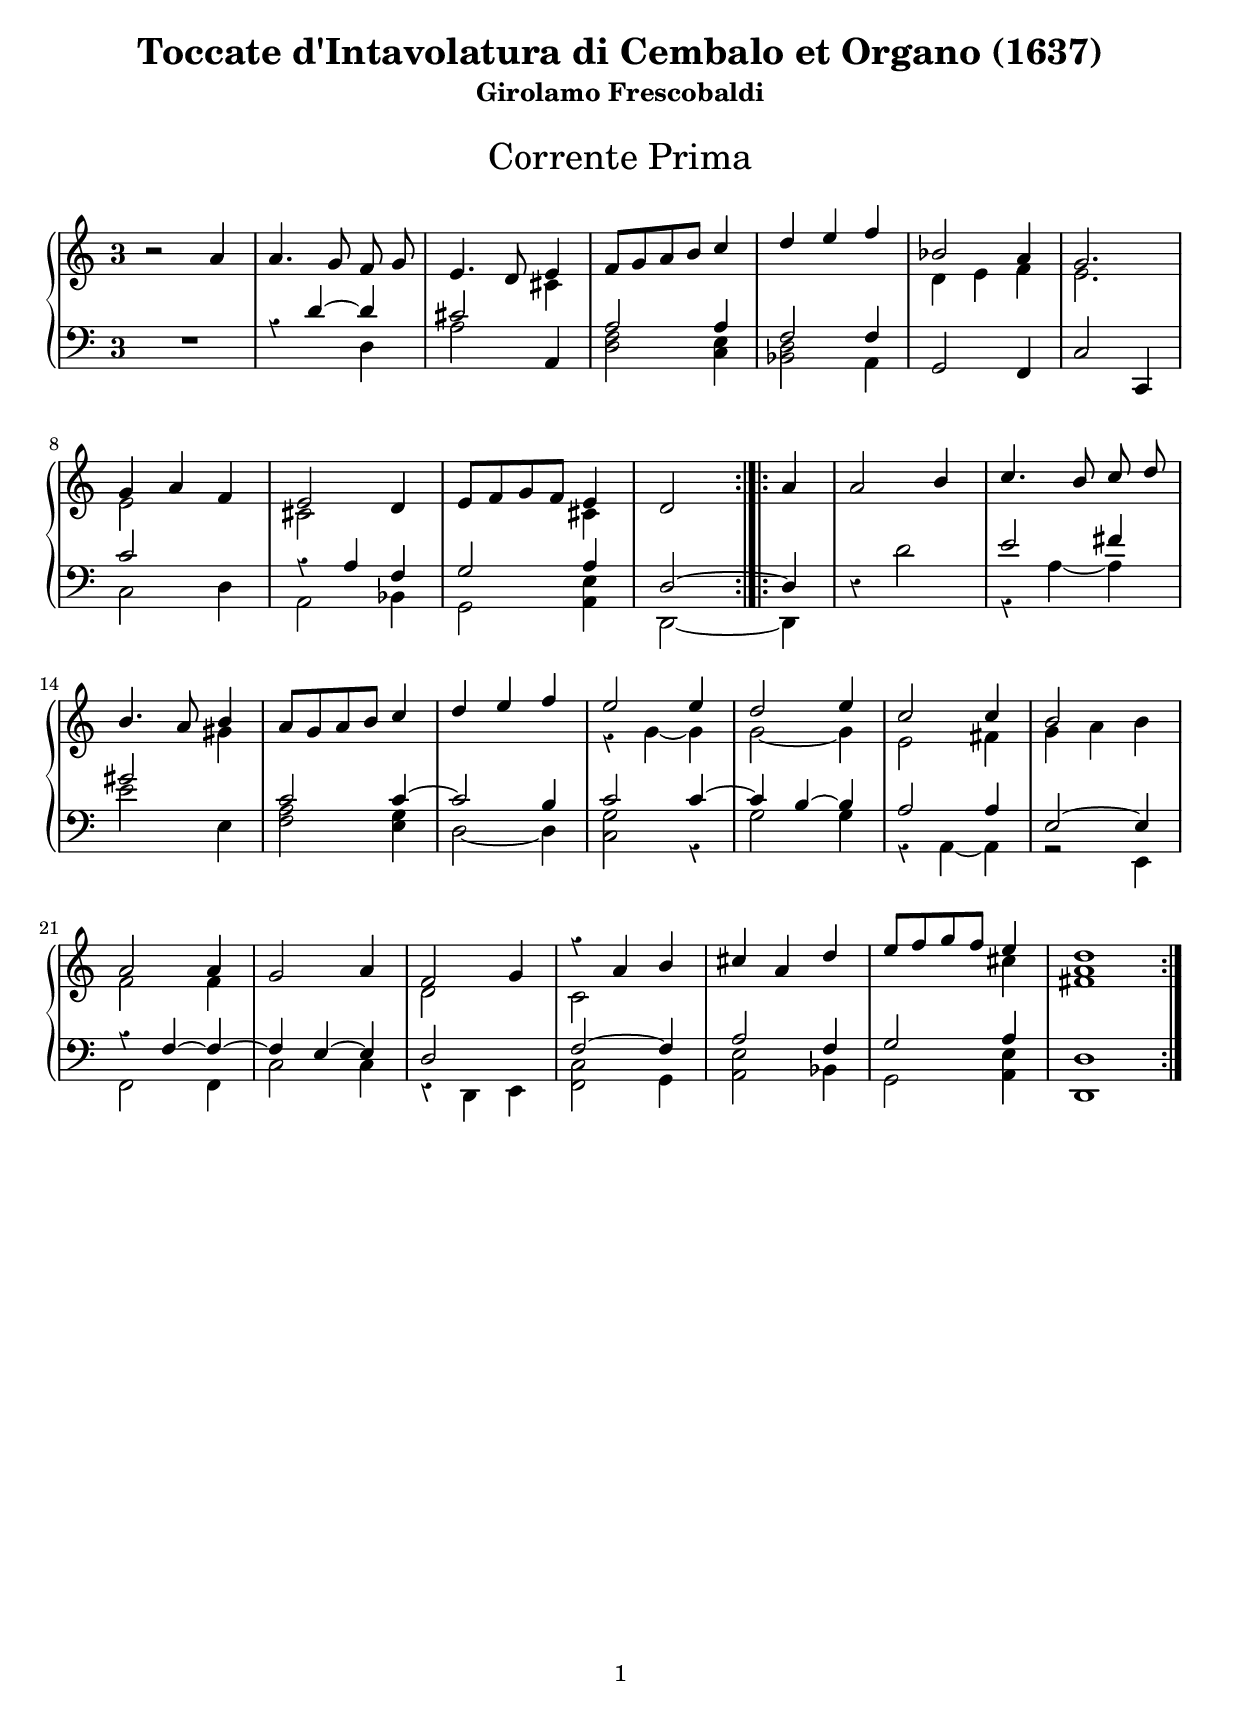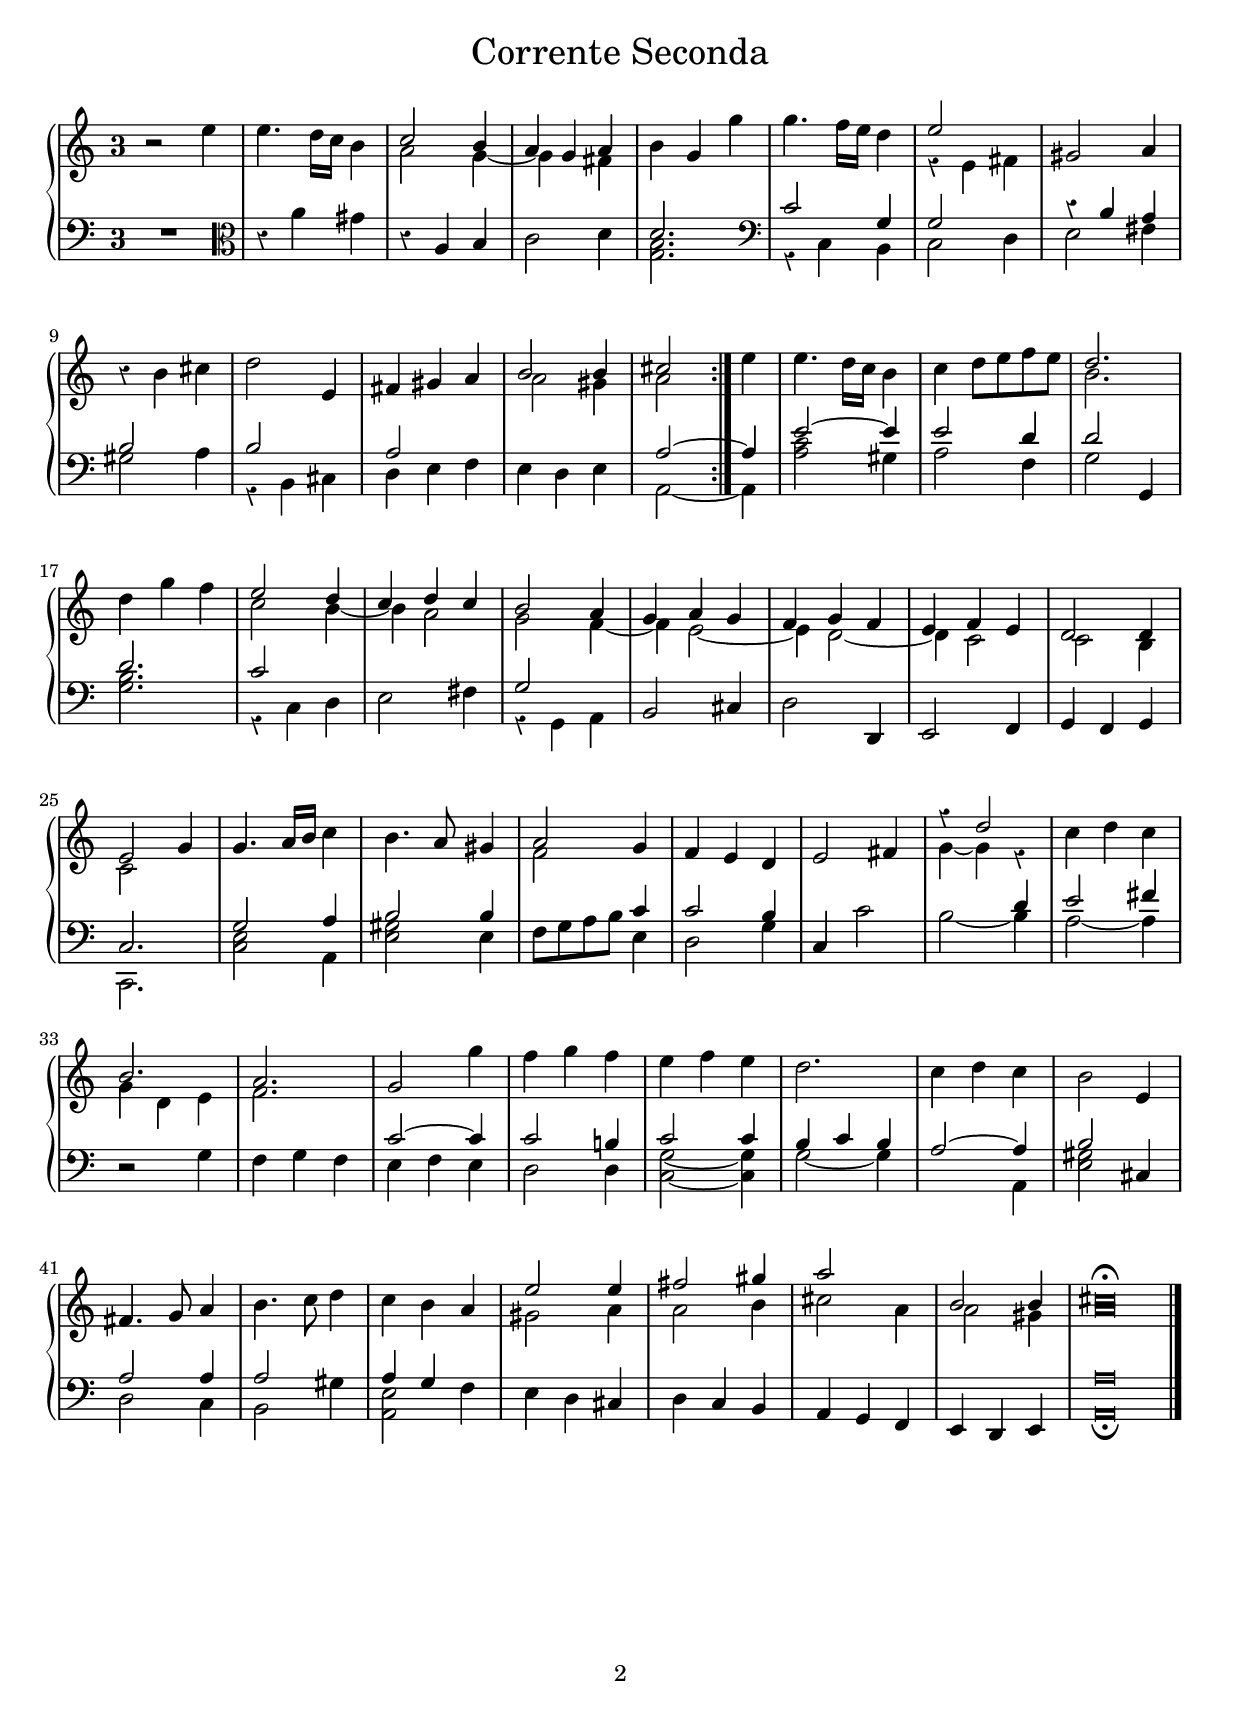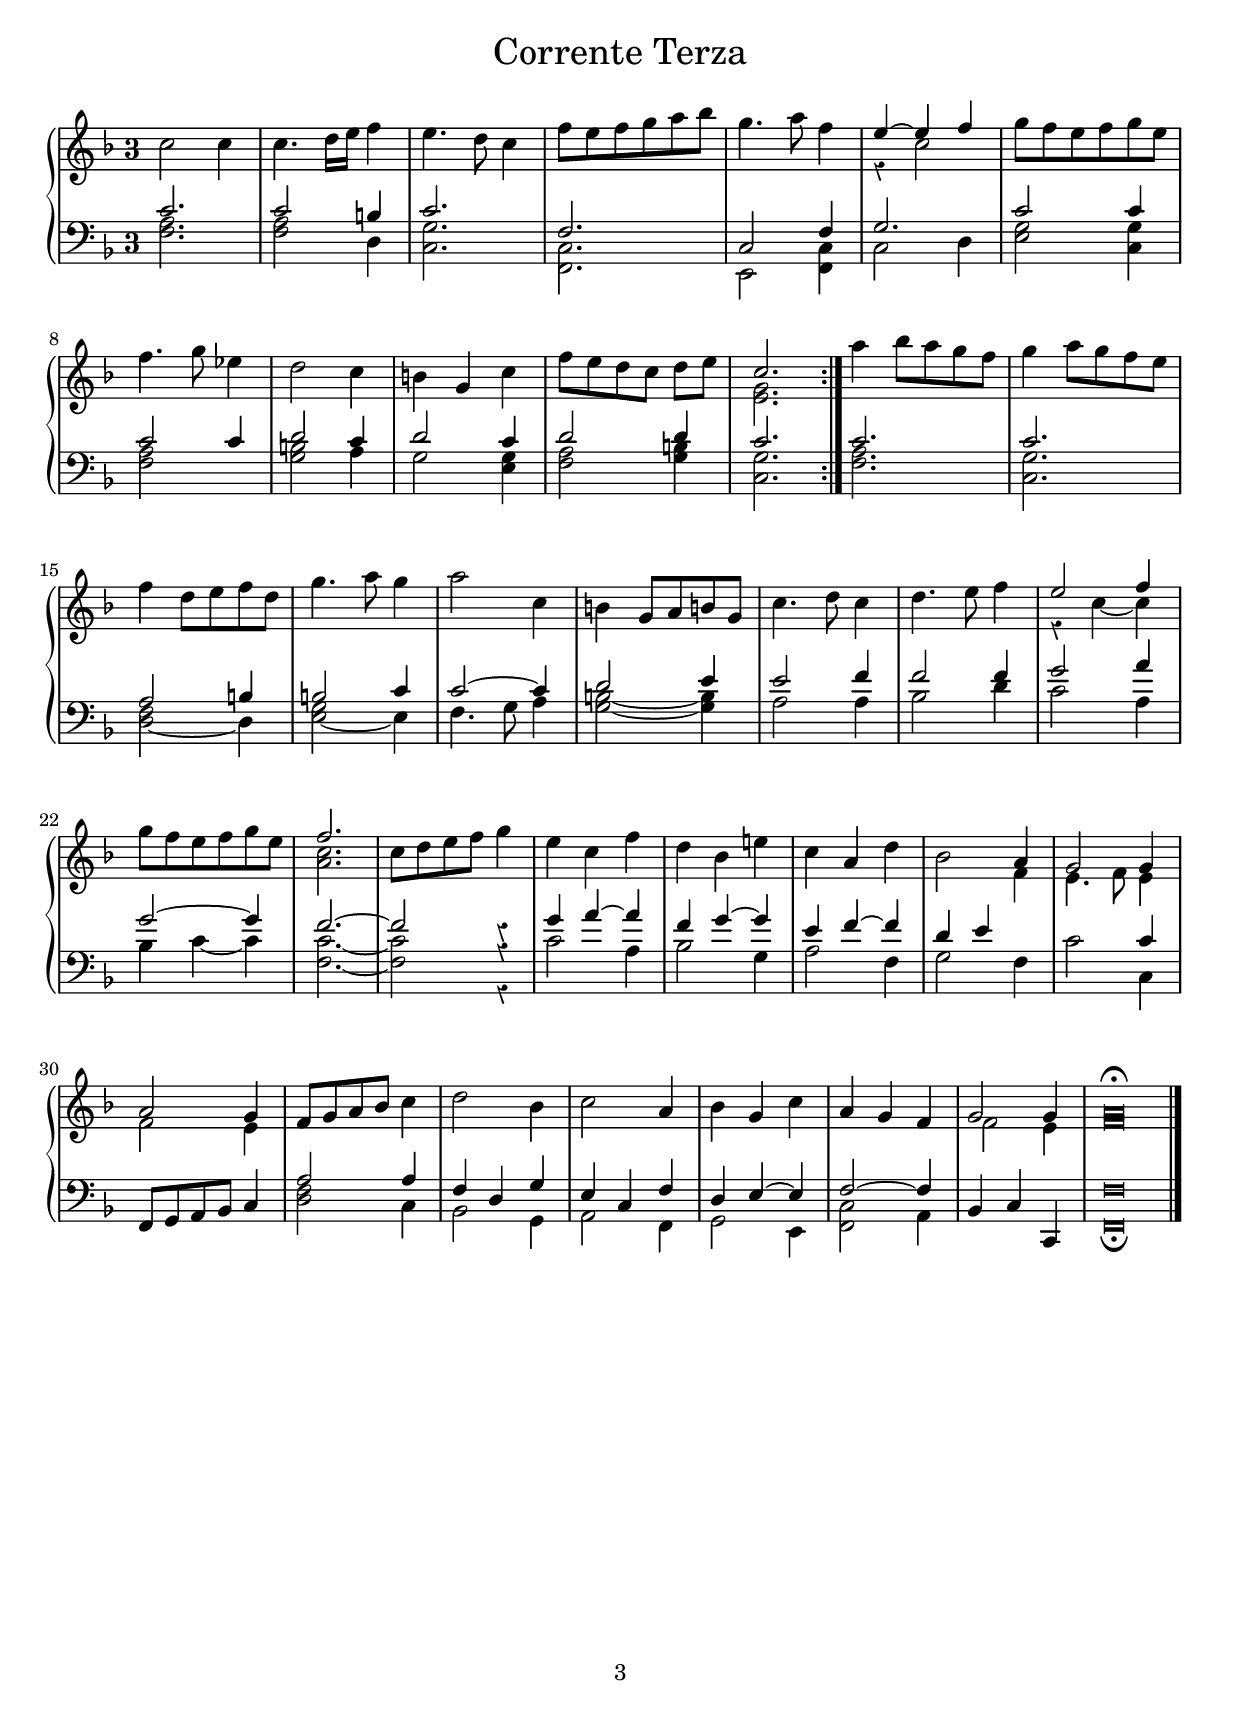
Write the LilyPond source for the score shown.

\version "2.18.2"
\language "english"

#(set-default-paper-size "a4")

\paper {
	top-margin = .9\cm
	bottom-margin = .8\cm
	%system-count = #6
	max-systems-per-page = 6
	ragged-bottom = ##t
	system-system-spacing #'basic-distance = #13
	print-all-headers = ##t

	% Page numbers bottom, centered
	% From Lilypond Notation Reference section 3.2.2 Custom titles headers and footers
	print-page-number = ##t
	print-first-page-number = ##t
	oddHeaderMarkup = \markup \null
	evenHeaderMarkup = \markup \null
	oddFooterMarkup = \markup {
		\fill-line {
			\on-the-fly \print-page-number-check-first
			\fromproperty #'page:page-number-string
		}
	}
	evenFooterMarkup = \oddFooterMarkup
	}

\layout {
 	indent = #0
}


% Global title
\header {
	title = "Toccate d'Intavolatura di Cembalo et Organo (1637)"
	subtitle = "Girolamo Frescobaldi"
	composer = " " % To make space below title
}


%%%%%%%%%%%%%%%%%%%%%%
%%  Corrente Prima  %%
%%%%%%%%%%%%%%%%%%%%%%

% Notes:
%
%   Bars 2,13: The separation of the groups of three eighth-notes in
%   the original has been preserved.
%

CorrI_upst = \relative c'' {
	\clef treble
	\time 3/4
	r2 a4 | a4. \autoBeamOff g8 f g \autoBeamOn |
	e4. d8 <<e4 \\ cs>>| \override Stem.direction=#UP f8 g a b c4 |
	d e f \revert Stem.directon | <<{bf,2 a4} \\ {d, e f}>> |
	<< g2. \\ e>> | \break << {g4 a} \\ e2>> f4 |
	<<e2 \\ cs>> d4 | e8 f g f <<e4 \\cs >> |
	d2 \bar ":|.|:" a'4 | a2 b4 |
	c4. \autoBeamOff b8 c d \autoBeamOn | \break b4. a8 <<b4 \\ gs>> |
	a8 g a b c4 | d e f |
	<<{e2 e4} \\ {r4 g, ~ g}>> | <<{d'2 e4} \\ {g,2 ~ g4}>> |
	<<{c2 c4} \\ {e,2 fs4}>> | <<{b2 s4} \\ {g4 a b}>> | \break
	<<{a2 a4} \\ {f2 f4}>> | g2 a4 |
	<<{f2 g4} \\ {d2 s4}>> | <<{r4 a' b} \\ {c,2 s4}>> |
	cs'4 a d | e8 f g f <<e4 \\ cs>> |
	<<d1*3/4 a fs>>
	\bar ":|."
	}

CorrI_downst = \relative c' {
	\clef bass
	R2. | << {r4 d ~ d } \\ {s2 d,4}>> |
	<<cs'2 \\ a>> a,4 | <<a'2 \\ f d>> <<a'4 \\ e c>> |
	<<f2 \\ d bf>> <<f'4 \\ a,>> | g2 f4 |
	c'2 c,4 | <<c''2 \\ c,>> d4 |
	<<{r a'4 f} \\ {a,2 bf4}>> | <<g'2 \\ g,>> <<a'4 \\ e a,>> |
	<<{d2 ~ d4} \\ {d,2 ~ d4}>> | r4 d''2 |
	<<{e2 fs4} \\ {r4 a, ~ a}>> | <<gs'2 \\ e>> e,4 |
	<<c'2 \\ a f>> <<c'4 ~ \\ g e>> | <<c'2 \\ d, ~>> <<b'4 \\ d,>> |
	<<c'2 \\ g c,>> <<c'4 ~ \\ r>> | <<{c4 b ~ b} \\ {g2 g4}>> |
	<<{a2 a4} \\ {r4 a, ~ a}>> | <<{e'2 ~ e4} \\ {r2 e,4}>> |
	<<{r4 f' ~ f ~} \\ {f,2 f4}>> | <<{f'4 e ~ e} \\ {c2 c4}>> |
	<<{d2 s4} \\ {r4 d, e}>> | <<f'2 ~ \\ c f,>> <<f'4 \\ g,>> |
	<<a'2 \\ e a,>> <<f'4 \\ bf,>> | <<g'2 \\ g,>> <<a'4 \\ e a,>> |
	<<d1*3/4 d,>>
	}


\score {
	\header {
		title = \markup {\medium "Corrente Prima" }
		composer = ##f
		subtitle = ##f
	}
	\new PianoStaff <<
	\new Staff = "up" {
		#(set-accidental-style 'forget)
		\override Staff.TimeSignature.style = #'single-digit
		\override Staff.Rest.style = #'classical
		\override Staff.NoteHead.style = #'baroque
		\override Script.padding = #0.55
		\CorrI_upst
		}
	\new Staff = "down" {
		#(set-accidental-style 'forget)
		\override Staff.TimeSignature.style = #'single-digit
		\override Staff.Rest.style = #'classical
		\override Staff.NoteHead.style = #'baroque
		\override Script.padding = #0.2
		\CorrI_downst
		}
	>>
}


\pageBreak

%%%%%%%%%%%%%%%%%%%%%%%%
%%  Corrente Seconda  %%
%%%%%%%%%%%%%%%%%%%%%%%%

% Notes:
%
%   Bars 1-5: No change of clef is required in the original publication
%   since the left hand is written on 8 lines extending up to the G
%   above middle-C. For this transcription, the alto-clef was used as
%   it is reasonably familiar and it corresponds to the top section of
%   the original staff (top line is the G above middle-C).
%
%   Bar 25: There is a mark attached to the stem of the E which could
%   be a partially written G. However, in this notation chords
%   typically have a stem on each note head, rather than one for the
%   whole chord as in modern notation (see, for example, Corrente
%   Terza, bar 23, RH). Therefore the possibility of this G being
%   present has been rejected for this transcription.
%
%   Bar 36: B natural marked as B sharp in the original.  This
%   corresponds to the notational convention of the time in which a
%   sharp, rather than a natural, cancelled a flat.
%

CorrII_upst = \relative c'' {
	\clef treble
	\time 3/4
	r2 e4 | e4. d16 c b4 |
	<<{c2 b4} \\ {a2 g4 ~ }>> | <<a \\ g>> g <<a \\ fs>> |
	b g g' | g4. f16 e d4 |
	<<{e2 s4} \\ {r4 e, fs}>> | gs2 a4 | \break
	r b cs | d2 e,4 |
	fs gs a | <<{b2 b4} \\ {a2 gs4}>> |
	<<cs2 \\ a>> \bar ":|." e'4 | e4. d16 c b4 |
	c4 d8 e f e | <<d2. \\ b>> | \break
	d4 g f | <<{e2 d4} \\ {c2 b4~}>> |
	<<{c4 d c} \\ {b4 a2}>> | <<{b2 a4} \\ {g2 f4~}>> |
	<<{g4 a g} \\ {f4 e2~}>> | <<{f4 g f} \\ {e4 d2~}>> |
	<<{e4 f e} \\ {d4 c2}>> | <<{d2 d4} \\ {c2 b4}>> | \break
	<<{e2 g4} \\ {c,2 s4}>> | g'4. a16 b c4 |
	b4. a8 gs4 | <<{a2 g4} \\ {f2 s4}>> |
	f4 e d | e2 fs4 |
	<<{r4 d'2} \\ {g,4 ~ g r}>> | c4 d c | \break
	<<b2. \\ {g4 d e}>> | <<a2. \\ f>> |
	g2 g'4 | f g f |
	e f e | d2. |
	c4 d c | b2 e,4 | \break
	fs4. g8 a4 | b4. c8 d4 |
	c b a | <<{e'2 e4} \\ {gs,2 a4}>> |
	<<{fs'2 gs4} \\ {a,2 b4}>> | <<{a'2 s4} \\ {cs,2 a4}>> |
	<<{b2 b4} \\ {a2 gs4}>> | <<cs\breve*3/8\fermata \\ a>>
	\bar "|."
	}

CorrII_downst = \relative c'' {
	\clef bass
	R2. | \clef alto r4 a gs |
	r a, b | c2 d4 |
	<<d2. \\ b g>> | \clef bass <<{c2 g4} \\ {r4 c, b}>> |
	<< g'2 \\ c, >> d4 | <<{r4 b' a} \\ {e2 fs4}>> |
	<<b2 \\ gs>> a4 | <<{b2 s4} \\ {r4 b, cs}>> |
	<<{a'2 s4} \\ {d,4 e f}>> | e d e |
	<<{a2 ~ a4} \\ {a,2 ~ a4}>> | <<e''2 ~ \\ c a>> <<e'4 \\ gs,>> |
	<<{e'2 d4} \\ {a2 f4}>> | <<d'2 \\ g,>> g,4 |
	<<d''2. \\ b g>> | <<{c2 s4} \\ {r4 c, d}>> |
	e2 fs4 | <<{g2 s4} \\ {r4 g, a}>> |
	b2 cs4 | d2 d,4 |
	e2 f4 | g f g |
	<<c2. \\ c,>> | <<g''2 \\ e  c>> <<a'4 \\ a,>> |
	<<b'2 \\ gs  e>> <<b'4 \\ e,>> | f8 g a b << c4 \\ e,>> |
	<<{c'2 b4} \\ {d,2 g4}>> | c,4 c'2 |
	<<{s2 d4} \\ {b2 ~ b4}>> | <<{e2 fs4} \\ {a,2 ~ a4}>> |
	r2 g4 | f g f |
	<<{c'2 ~ c4} \\ {e,4 f e}>> | <<{c'2 b!4} \\ {d,2 d4}>> |
	<<{c'2 c4} \\ {g2 ~ g4} {c,2 ~ c4}>> | <<{b'4 c b} \\ {g2 ~ g4}>> |
	<<{a2 ~ a4} \\ {s2 a,4}>> | <<b'2 \\ gs e>> cs4 |
	<<{a'2 a4} \\ {d,2 c4}>> | <<a'2 \\ b,>> gs'4 |
	<<{a4 g} \\ e2 a,>> f'4 | e4 d cs |
	d c b | a g f |
	e d e | <<a'\breve*3/8 \\ a,\fermata>>
	}


\score {
	\header {
		title = \markup {\medium "Corrente Seconda" }
		composer = ##f
		subtitle = ##f
	}
	\new PianoStaff <<
	\new Staff = "up" {
		#(set-accidental-style 'forget)
		\override Staff.TimeSignature.style = #'single-digit
		\override Staff.Rest.style = #'classical
		\override Staff.NoteHead.style = #'baroque
		\override Script.padding = #0.55
		\CorrII_upst
		}
	\new Staff = "down" {
		#(set-accidental-style 'forget)
		\override Staff.TimeSignature.style = #'single-digit
		\override Staff.Rest.style = #'classical
		\override Staff.NoteHead.style = #'baroque
		\override Script.padding = #0.2
		\CorrII_downst
		}
	>>
}


\pageBreak

%%%%%%%%%%%%%%%%%%%%%%
%%  Corrente Terza  %%
%%%%%%%%%%%%%%%%%%%%%%

% Notes:
%
%   Bars 2,9,10,11,15,16,18: The B-naturals are marked with sharp
%   signs in the original.
%
%   Bar 26: The E-sharp in the original is transcribed as an E-natural.
%

CorrIII_upst = \relative c'' {
	\clef treble
	\key f \major
	\time 3/4
	c2 c4 | c4. d16 e f4 |
	e4. d8 c4 | f8 e f g a bf |
	g4. a8 f4 | << {e4 ~ e f} \\ {r4 c2}>> |
	g'8 f e f g e | f4. g8 ef4 |
	d2 c4 | b g c |
	f8 e d c d[ e] | <<c2. \\ g e>> |
	\bar ":|."
	a'4 bf8  a g f | g4 a8 g f e |
	f4 d8 e f d | g4. a8 g4 |
	a2 c,4 | b g8 a b! g |
	c4. d8 c4 | d4. e8 f4 |
	<<{e2 f4} \\ {r4 c ~ c}>> | g'8 f e f g e |
	<<f2. \\ c a>> | c8 d e f g4 |
	e c f | d bf e! |
	c a d | bf2 <<a4 \\ f>> |
	<<{g2 g4} \\ {e4. f8 e4}>> | <<{a2 g4} \\ {f2 e4}>> |
	f8 g a bf c4 | d2 bf4 |
	c2 a4 | bf g c |
	a g f | <<{g2 g4} \\ {f2 e4}>> |
	<<a\breve*3/8\fermata \\ f>>
	\bar "|."
	}

CorrIII_downst = \relative c' {
	\clef bass
	\key f \major
	<<c2. \\ a f>> | <<c'2 \\ a f>> <<b4 \\ d,>> |
	<<c'2. \\ g c,>> | <<f2. \\ c f,>> |
	<<c'2 \\ e,>> <<f'4 \\ c f,>> | << g'2. \\ {c,2 d4}>> |
	<<c'2 \\ g e>> <<c'4 \\ g c,>> | <<c'2 \\ a f>> <<c'4 \\ s>> |
	<<d2 \\ b g>> <<c4 \\ a>> | <<d2 \\ g,>> <<c4 \\ g e>> |
	<<d'2 \\ a f>> <<d'4 \\ b g>> | <<c2. \\ g c,>> |
	<<c'2. \\ a f>> | <<c'2. \\ g c,>> |
	<<a'2 \\ f d~>> <<b'4 \\ d,>> | <<b'2 \\ g e~>> <<c'4 \\ e,>> |
	<<{c'2~ c4} \\ {f,4. g8 a4}>> | <<d2 \\ b~ g~>> <<e'4 \\ b g>> |
	<<{e'2 f4} \\ {a,2 a4}>> | <<{f'2 f4} \\ {bf,2 d4}>> |
	<<{g2 a4} \\ {c,2 a4}>> | <<{g'2 ~ g4} \\ {bf,4 c ~ c}>> |
	<<f2. ~ \\ c ~ f, ~ >> | <<f'2 \\ c f,>> <<r4 \\ r \\ r >> |
	<<{g'4 a ~ a} \\ {c,2 a4}>> | <<{f'4 g ~ g} \\ {bf,2 g4}>> |
	<<{e'4 f ~ f} \\ {a,2 f4}>> | <<{d'4 e s} \\{g,2 f4}>> |
	c'2 <<c4 \\ c,>> | f,8 g a bf c4 |
	<<a'2 \\ f d>> <<a'4 \\ c,>> | <<{f4 d g} \\ {bf,2 g4}>> |
	<<{e'4 c f} \\ {a,2 f4}>> | <<{d'4 e ~ e} \\ {g,2 e4}>> |
	<<f'2 ~\\ c f,>> <<f'4 \\ a,>> | bf4 c c, |
	<<f'\breve*3/8 \\ f,\fermata>> |
	}


\score {
	\header {
		title = \markup {\medium "Corrente Terza" }
		composer = ##f
		subtitle = ##f
	}
	\new PianoStaff <<
	\new Staff = "up" {
		#(set-accidental-style 'forget)
		\override Staff.TimeSignature.style = #'single-digit
		\override Staff.Rest.style = #'classical
		\override Staff.NoteHead.style = #'baroque
		\override Script.padding = #0.55
		\CorrIII_upst
		}
	\new Staff = "down" {
		#(set-accidental-style 'forget)
		\override Staff.TimeSignature.style = #'single-digit
		\override Staff.Rest.style = #'classical
		\override Staff.NoteHead.style = #'baroque
		\override Script.padding = #0.2
		\CorrIII_downst
		}
	>>
}

